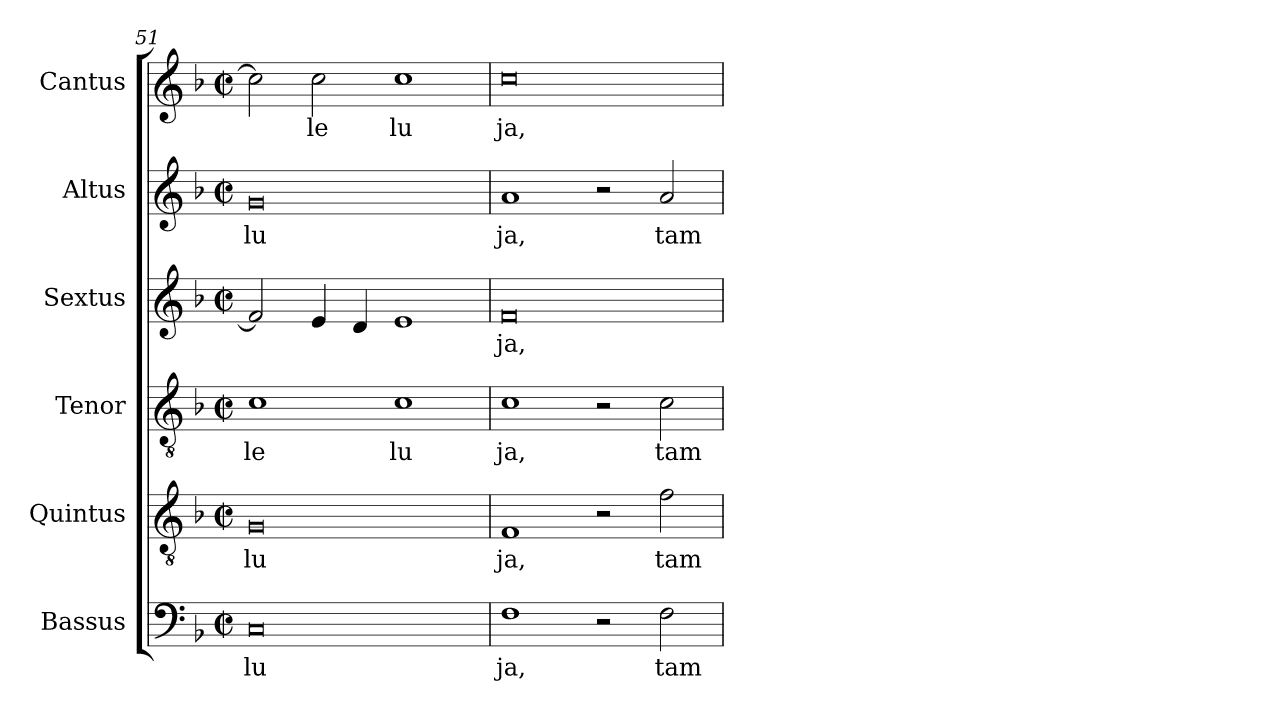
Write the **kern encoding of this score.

**kern	**text	**kern	**text	**kern	**text	**kern	**text	**kern	**text	**kern	**text
*part6	*part6	*part5	*part5	*part4	*part4	*part3	*part3	*part2	*part2	*part1	*part1
*staff6	*staff6	*staff5	*staff5	*staff4	*staff4	*staff3	*staff3	*staff2	*staff2	*staff1	*staff1
*I"Bassus	*	*I"Quintus	*	*I"Tenor	*	*I"Sextus	*	*I"Altus	*	*I"Cantus	*
*clefF4	*	*clefGv2	*	*clefGv2	*	*clefG2	*	*clefG2	*	*clefG2	*
*k[b-]	*	*k[b-]	*	*k[b-]	*	*k[b-]	*	*k[b-]	*	*k[b-]	*
*F:	*	*F:	*	*F:	*	*F:	*	*F:	*	*F:	*
*M2/2	*	*M2/2	*	*M2/2	*	*M2/2	*	*M2/2	*	*M2/2	*
*met(c|)	*	*met(c|)	*	*met(c|)	*	*met(c|)	*	*met(c|)	*	*met(c|)	*
=51	=51	=51	=51	=51	=51	=51	=51	=51	=51	=51	=51
!	!LO:LY:b:cj	!	!LO:LY:b:cj	!	!LO:LY:b:cj	!	!	!	!LO:LY:b:cj	!	!
0C	lu	0G	lu	1c	le	2f/]	.	0g	lu	2cc\]	.
!	!	!	!	!	!	!	!	!	!	!	!LO:LY:b:cj
.	.	.	.	.	.	4e/	.	.	.	2cc\	le
.	.	.	.	.	.	4d/	.	.	.	.	.
!	!	!	!	!	!LO:LY:b:cj	!	!	!	!	!	!LO:LY:b:cj
.	.	.	.	1c	lu	1e	.	.	.	1cc	lu
=52	=52	=52	=52	=52	=52	=52	=52	=52	=52	=52	=52
!	!LO:LY:b:cj	!	!LO:LY:b:cj	!	!LO:LY:b:cj	!	!LO:LY:b:cj	!	!LO:LY:b:cj	!	!LO:LY:b:cj
1F	ja,	1F	ja,	1c	ja,	0f	-ja,	1a	ja,	0cc	ja,
2r	.	2r	.	2r	.	.	.	2r	.	.	.
!	!LO:LY:b:cj	!	!LO:LY:b:cj	!	!LO:LY:b:cj	!	!	!	!LO:LY:b:cj	!	!
2F\	tam	2f\	tam	2c\	tam	.	.	2a/	tam	.	.
=	=	=	=	=	=	=	=	=	=	=	=
*-	*-	*-	*-	*-	*-	*-	*-	*-	*-	*-	*-
